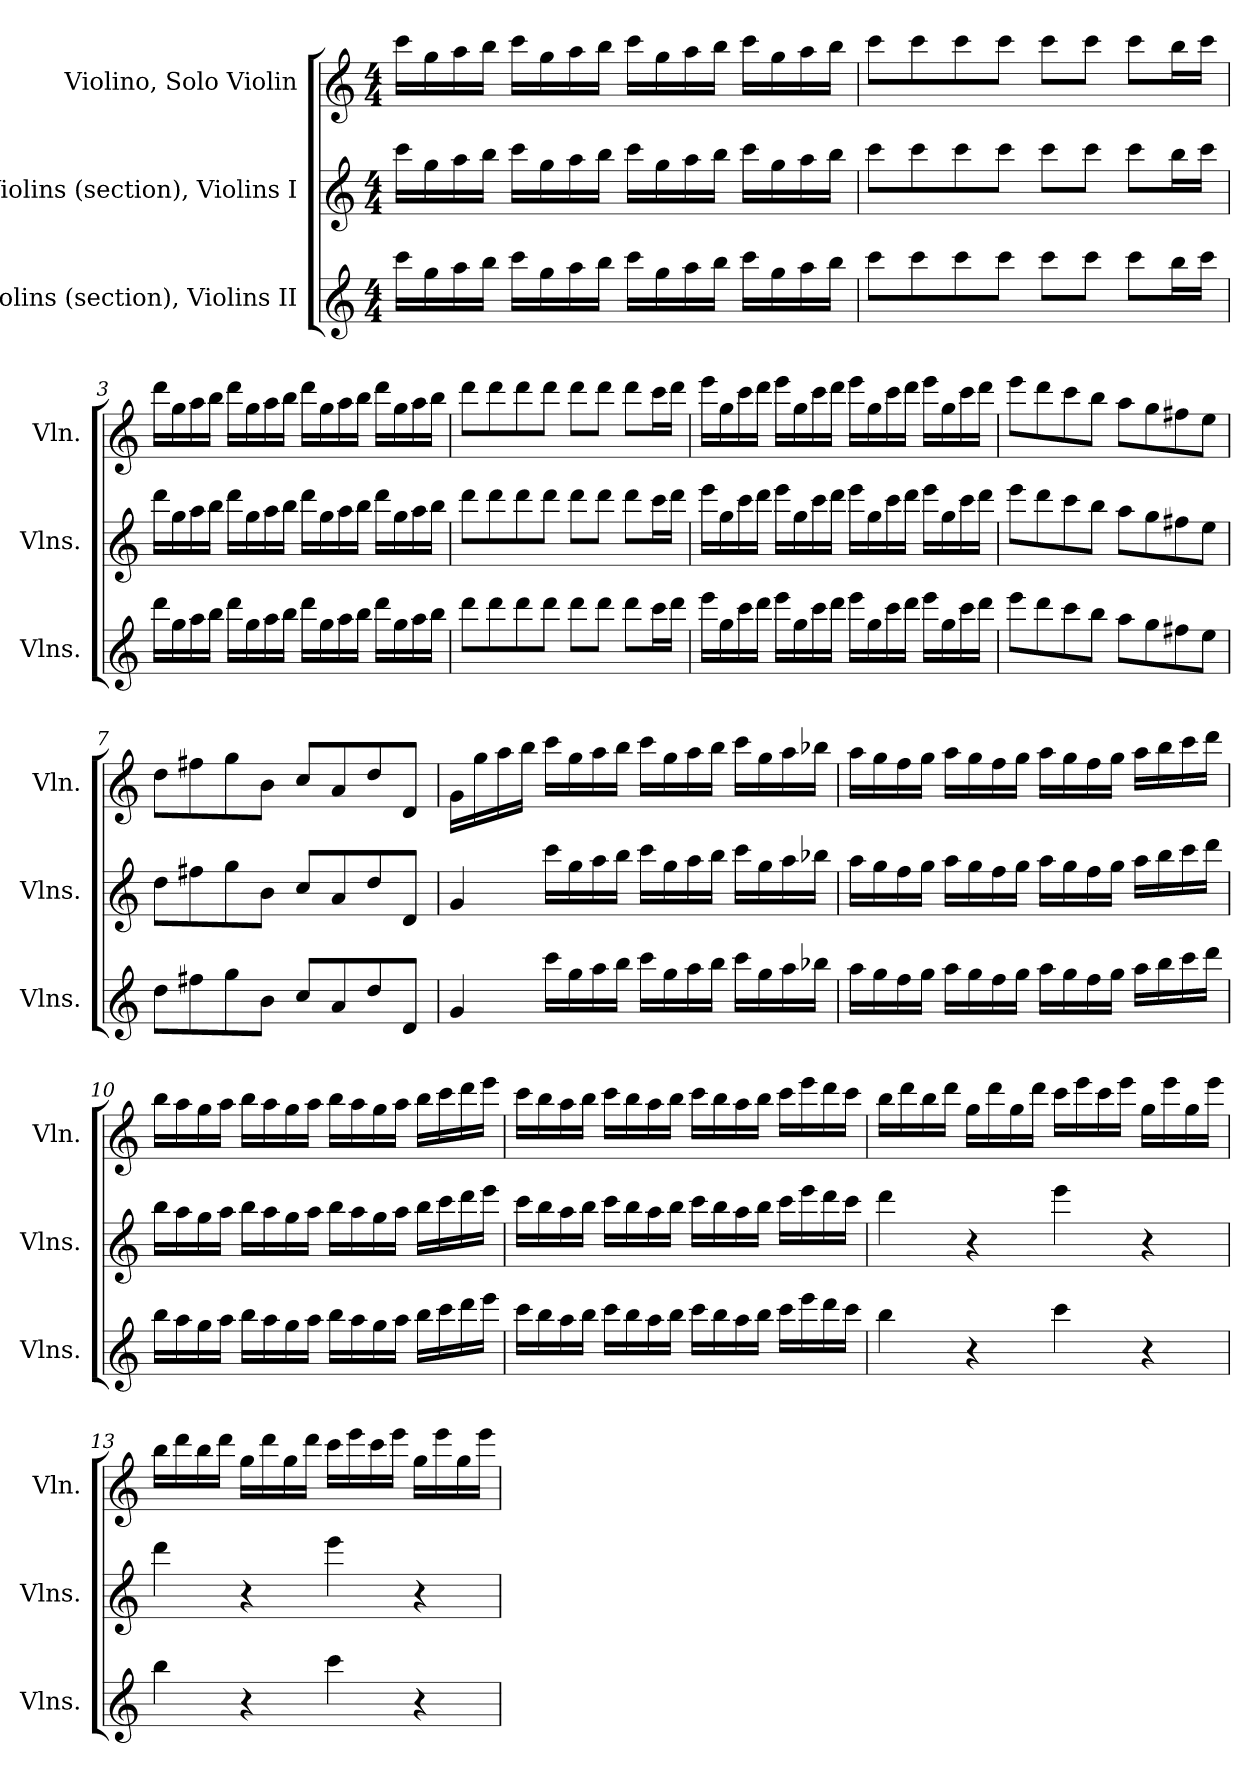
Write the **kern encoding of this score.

**kern	**kern	**kern
*part3	*part2	*part1
*staff3	*staff2	*staff1
*I"Violins (section), Violins II	*I"Violins (section), Violins I	*I"Violino, Solo Violin
*I'Vlns.	*I'Vlns.	*I'Vln.
*clefG2	*clefG2	*clefG2
*k[]	*k[]	*k[]
*M4/4	*M4/4	*M4/4
=1	=1	=1
16ccc\LL	16ccc\LL	16ccc\LL
16gg\	16gg\	16gg\
16aa\	16aa\	16aa\
16bb\JJ	16bb\JJ	16bb\JJ
16ccc\LL	16ccc\LL	16ccc\LL
16gg\	16gg\	16gg\
16aa\	16aa\	16aa\
16bb\JJ	16bb\JJ	16bb\JJ
16ccc\LL	16ccc\LL	16ccc\LL
16gg\	16gg\	16gg\
16aa\	16aa\	16aa\
16bb\JJ	16bb\JJ	16bb\JJ
16ccc\LL	16ccc\LL	16ccc\LL
16gg\	16gg\	16gg\
16aa\	16aa\	16aa\
16bb\JJ	16bb\JJ	16bb\JJ
=2	=2	=2
8ccc\L	8ccc\L	8ccc\L
8ccc\	8ccc\	8ccc\
8ccc\	8ccc\	8ccc\
8ccc\J	8ccc\J	8ccc\J
8ccc\L	8ccc\L	8ccc\L
8ccc\J	8ccc\J	8ccc\J
8ccc\L	8ccc\L	8ccc\L
16bb\L	16bb\L	16bb\L
16ccc\JJ	16ccc\JJ	16ccc\JJ
!!LO:LB:g=z
=3	=3	=3
16ddd\LL	16ddd\LL	16ddd\LL
16gg\	16gg\	16gg\
16aa\	16aa\	16aa\
16bb\JJ	16bb\JJ	16bb\JJ
16ddd\LL	16ddd\LL	16ddd\LL
16gg\	16gg\	16gg\
16aa\	16aa\	16aa\
16bb\JJ	16bb\JJ	16bb\JJ
16ddd\LL	16ddd\LL	16ddd\LL
16gg\	16gg\	16gg\
16aa\	16aa\	16aa\
16bb\JJ	16bb\JJ	16bb\JJ
16ddd\LL	16ddd\LL	16ddd\LL
16gg\	16gg\	16gg\
16aa\	16aa\	16aa\
16bb\JJ	16bb\JJ	16bb\JJ
=4	=4	=4
8ddd\L	8ddd\L	8ddd\L
8ddd\	8ddd\	8ddd\
8ddd\	8ddd\	8ddd\
8ddd\J	8ddd\J	8ddd\J
8ddd\L	8ddd\L	8ddd\L
8ddd\J	8ddd\J	8ddd\J
8ddd\L	8ddd\L	8ddd\L
16ccc\L	16ccc\L	16ccc\L
16ddd\JJ	16ddd\JJ	16ddd\JJ
!!LO:LB:g=z
=5	=5	=5
16eee\LL	16eee\LL	16eee\LL
16gg\	16gg\	16gg\
16ccc\	16ccc\	16ccc\
16ddd\JJ	16ddd\JJ	16ddd\JJ
16eee\LL	16eee\LL	16eee\LL
16gg\	16gg\	16gg\
16ccc\	16ccc\	16ccc\
16ddd\JJ	16ddd\JJ	16ddd\JJ
16eee\LL	16eee\LL	16eee\LL
16gg\	16gg\	16gg\
16ccc\	16ccc\	16ccc\
16ddd\JJ	16ddd\JJ	16ddd\JJ
16eee\LL	16eee\LL	16eee\LL
16gg\	16gg\	16gg\
16ccc\	16ccc\	16ccc\
16ddd\JJ	16ddd\JJ	16ddd\JJ
=6	=6	=6
8eee\L	8eee\L	8eee\L
8ddd\	8ddd\	8ddd\
8ccc\	8ccc\	8ccc\
8bb\J	8bb\J	8bb\J
8aa\L	8aa\L	8aa\L
8gg\	8gg\	8gg\
8ff#X\	8ff#X\	8ff#X\
8ee\J	8ee\J	8ee\J
=7	=7	=7
8dd\L	8dd\L	8dd\L
8ff#X\	8ff#X\	8ff#X\
8gg\	8gg\	8gg\
8b\J	8b\J	8b\J
8cc/L	8cc/L	8cc/L
8a/	8a/	8a/
8dd/	8dd/	8dd/
8d/J	8d/J	8d/J
!!LO:LB:g=z
=8	=8	=8
4g/	4g/	16g\LL
.	.	16gg\
.	.	16aa\
.	.	16bb\JJ
16ccc\LL	16ccc\LL	16ccc\LL
16gg\	16gg\	16gg\
16aa\	16aa\	16aa\
16bb\JJ	16bb\JJ	16bb\JJ
16ccc\LL	16ccc\LL	16ccc\LL
16gg\	16gg\	16gg\
16aa\	16aa\	16aa\
16bb\JJ	16bb\JJ	16bb\JJ
16ccc\LL	16ccc\LL	16ccc\LL
16gg\	16gg\	16gg\
16aa\	16aa\	16aa\
16bb-X\JJ	16bb-X\JJ	16bb-X\JJ
=9	=9	=9
16aa\LL	16aa\LL	16aa\LL
16gg\	16gg\	16gg\
16ff\	16ff\	16ff\
16gg\JJ	16gg\JJ	16gg\JJ
16aa\LL	16aa\LL	16aa\LL
16gg\	16gg\	16gg\
16ff\	16ff\	16ff\
16gg\JJ	16gg\JJ	16gg\JJ
16aa\LL	16aa\LL	16aa\LL
16gg\	16gg\	16gg\
16ff\	16ff\	16ff\
16gg\JJ	16gg\JJ	16gg\JJ
16aa\LL	16aa\LL	16aa\LL
16bb\	16bb\	16bb\
16ccc\	16ccc\	16ccc\
16ddd\JJ	16ddd\JJ	16ddd\JJ
!!LO:LB:g=z
=10	=10	=10
16bb\LL	16bb\LL	16bb\LL
16aa\	16aa\	16aa\
16gg\	16gg\	16gg\
16aa\JJ	16aa\JJ	16aa\JJ
16bb\LL	16bb\LL	16bb\LL
16aa\	16aa\	16aa\
16gg\	16gg\	16gg\
16aa\JJ	16aa\JJ	16aa\JJ
16bb\LL	16bb\LL	16bb\LL
16aa\	16aa\	16aa\
16gg\	16gg\	16gg\
16aa\JJ	16aa\JJ	16aa\JJ
16bb\LL	16bb\LL	16bb\LL
16ccc\	16ccc\	16ccc\
16ddd\	16ddd\	16ddd\
16eee\JJ	16eee\JJ	16eee\JJ
=11	=11	=11
16ccc\LL	16ccc\LL	16ccc\LL
16bb\	16bb\	16bb\
16aa\	16aa\	16aa\
16bb\JJ	16bb\JJ	16bb\JJ
16ccc\LL	16ccc\LL	16ccc\LL
16bb\	16bb\	16bb\
16aa\	16aa\	16aa\
16bb\JJ	16bb\JJ	16bb\JJ
16ccc\LL	16ccc\LL	16ccc\LL
16bb\	16bb\	16bb\
16aa\	16aa\	16aa\
16bb\JJ	16bb\JJ	16bb\JJ
16ccc\LL	16ccc\LL	16ccc\LL
16eee\	16eee\	16eee\
16ddd\	16ddd\	16ddd\
16ccc\JJ	16ccc\JJ	16ccc\JJ
!!LO:PB:g=z
=12	=12	=12
4bb\	4ddd\	16bb\LL
.	.	16ddd\
.	.	16bb\
.	.	16ddd\JJ
4r	4r	16gg\LL
.	.	16ddd\
.	.	16gg\
.	.	16ddd\JJ
4ccc\	4eee\	16ccc\LL
.	.	16eee\
.	.	16ccc\
.	.	16eee\JJ
4r	4r	16gg\LL
.	.	16eee\
.	.	16gg\
.	.	16eee\JJ
=13	=13	=13
4bb\	4ddd\	16bb\LL
.	.	16ddd\
.	.	16bb\
.	.	16ddd\JJ
4r	4r	16gg\LL
.	.	16ddd\
.	.	16gg\
.	.	16ddd\JJ
4ccc\	4eee\	16ccc\LL
.	.	16eee\
.	.	16ccc\
.	.	16eee\JJ
4r	4r	16gg\LL
.	.	16eee\
.	.	16gg\
.	.	16eee\JJ
=	=	=
*-	*-	*-
